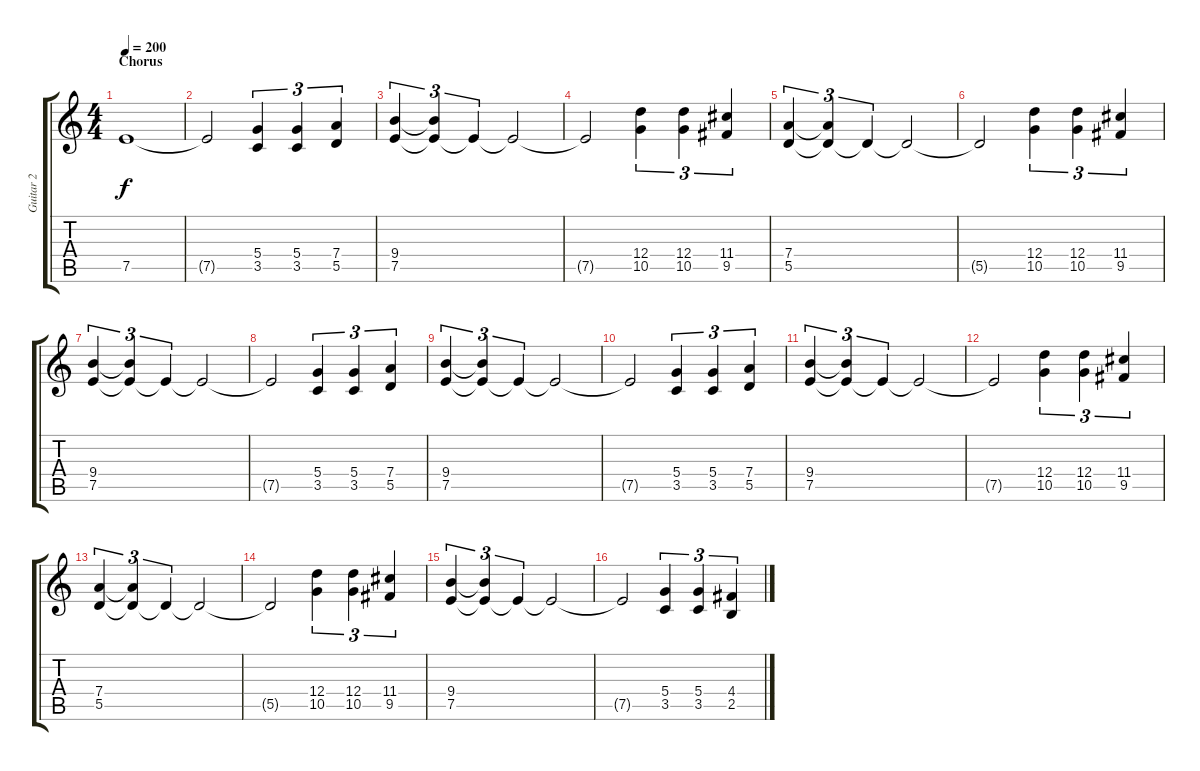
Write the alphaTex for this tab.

\track ("Guitar 2" "Guitar 2") {instrument distortionguitar}
\staff {score tabs}
\tuning (E4 B3 G3 D3 A2 E2) {hide}
\ts (4 4)
\section ("" "Chorus")
\tempo 200
\clef g2
\ks c
7.5.1{dy f} |
7.5{t}.2 (5.4 3.5).4{tu (3 2)} (5.4 3.5).4{tu (3 2)} (7.4 5.5).4{tu (3 2)} |
(9.4 7.5).4{tu (3 2)} (9.4{t} 7.5{t}).4{tu (3 2)} 7.5{t}.4{tu (3 2)} 7.5{t}.2 |
7.5{t}.2 (12.4 10.5).4{tu (3 2)} (12.4 10.5).4{tu (3 2)} (11.4 9.5).4{tu (3 2)} |
(7.4 5.5).4{tu (3 2)} (7.4{t} 5.5{t}).4{tu (3 2)} 5.5{t}.4{tu (3 2)} 5.5{t}.2 |
5.5{t}.2 (12.4 10.5).4{tu (3 2)} (12.4 10.5).4{tu (3 2)} (11.4 9.5).4{tu (3 2)} |
(9.4 7.5).4{tu (3 2)} (9.4{t} 7.5{t}).4{tu (3 2)} 7.5{t}.4{tu (3 2)} 7.5{t}.2 |
7.5{t}.2 (5.4 3.5).4{tu (3 2)} (5.4 3.5).4{tu (3 2)} (7.4 5.5).4{tu (3 2)} |
(9.4 7.5).4{tu (3 2)} (9.4{t} 7.5{t}).4{tu (3 2)} 7.5{t}.4{tu (3 2)} 7.5{t}.2 |
7.5{t}.2 (5.4 3.5).4{tu (3 2)} (5.4 3.5).4{tu (3 2)} (7.4 5.5).4{tu (3 2)} |
(9.4 7.5).4{tu (3 2)} (9.4{t} 7.5{t}).4{tu (3 2)} 7.5{t}.4{tu (3 2)} 7.5{t}.2 |
7.5{t}.2 (12.4 10.5).4{tu (3 2)} (12.4 10.5).4{tu (3 2)} (11.4 9.5).4{tu (3 2)} |
(7.4 5.5).4{tu (3 2)} (7.4{t} 5.5{t}).4{tu (3 2)} 5.5{t}.4{tu (3 2)} 5.5{t}.2 |
5.5{t}.2 (12.4 10.5).4{tu (3 2)} (12.4 10.5).4{tu (3 2)} (11.4 9.5).4{tu (3 2)} |
(9.4 7.5).4{tu (3 2)} (9.4{t} 7.5{t}).4{tu (3 2)} 7.5{t}.4{tu (3 2)} 7.5{t}.2 |
7.5{t}.2 (5.4 3.5).4{tu (3 2)} (5.4 3.5).4{tu (3 2)} (4.4 2.5).4{tu (3 2)}
